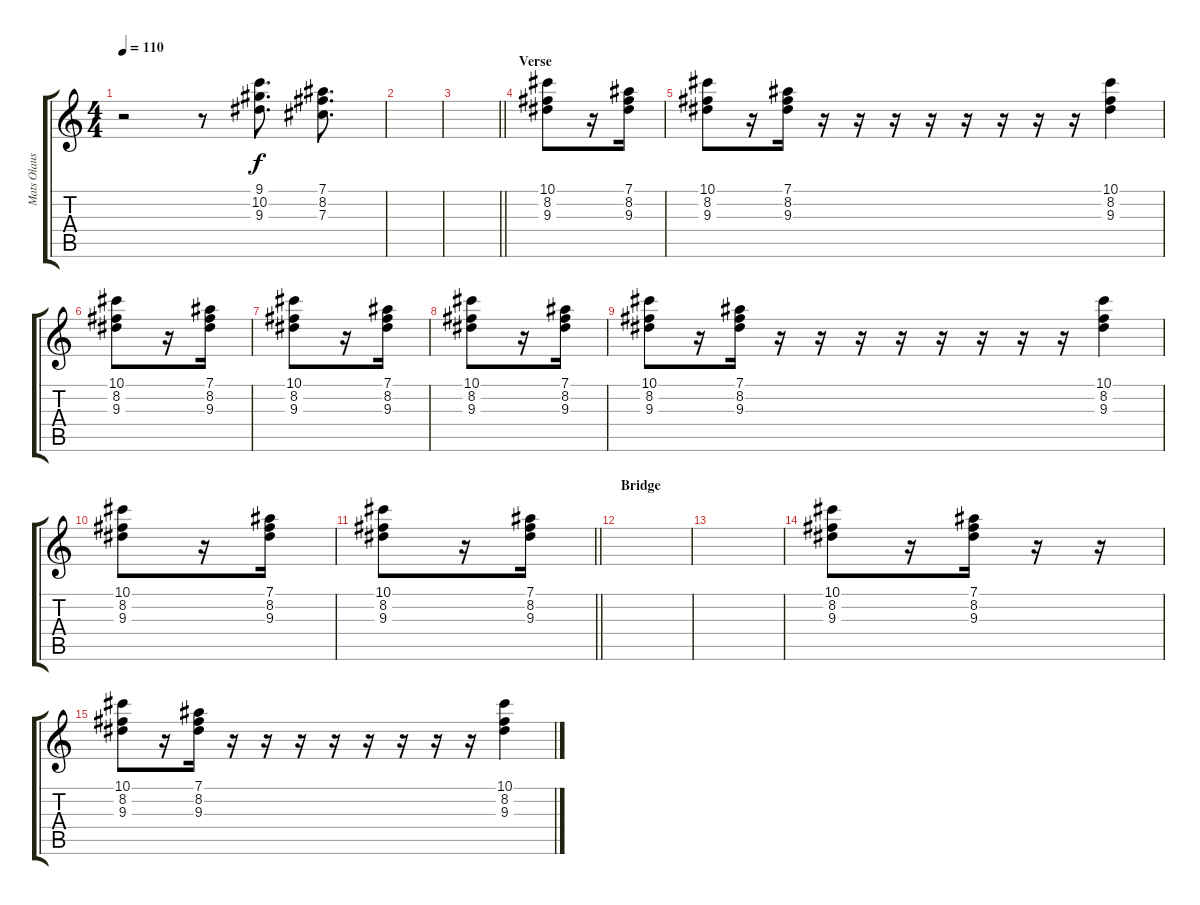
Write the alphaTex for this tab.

\track ("Mats Olausson" "Mats Olaus") {instrument rockorgan}
\staff {score tabs}
\tuning (Eb5 Bb4 Gb4 Db4 Ab3 Eb3) {hide}
\ts (4 4)
\tempo 110
\clef g2
\ks c
r.2{dy f} r.8 (9.1 10.2 9.3).8{d} (7.1 8.2 7.3).8{d} |
|
\barLineRight lightlight
|
\section ("" "Verse")
(10.1 8.2 9.3).8 r.16 (7.1 8.2 9.3).16 |
(10.1 8.2 9.3).8 r.16 (7.1 8.2 9.3).16 r.16 r.16 r.16 r.16 r.16 r.16 r.16 r.16 (10.1 8.2 9.3).4 |
(10.1 8.2 9.3).8 r.16 (7.1 8.2 9.3).16 |
(10.1 8.2 9.3).8 r.16 (7.1 8.2 9.3).16 |
(10.1 8.2 9.3).8 r.16 (7.1 8.2 9.3).16 |
(10.1 8.2 9.3).8 r.16 (7.1 8.2 9.3).16 r.16 r.16 r.16 r.16 r.16 r.16 r.16 r.16 (10.1 8.2 9.3).4 |
(10.1 8.2 9.3).8 r.16 (7.1 8.2 9.3).16 |
\barLineRight lightlight
(10.1 8.2 9.3).8 r.16 (7.1 8.2 9.3).16 |
\section ("" "Bridge")
|
|
(10.1 8.2 9.3).8 r.16 (7.1 8.2 9.3).16 r.16 r.16 |
(10.1 8.2 9.3).8 r.16 (7.1 8.2 9.3).16 r.16 r.16 r.16 r.16 r.16 r.16 r.16 r.16 (10.1 8.2 9.3).4
